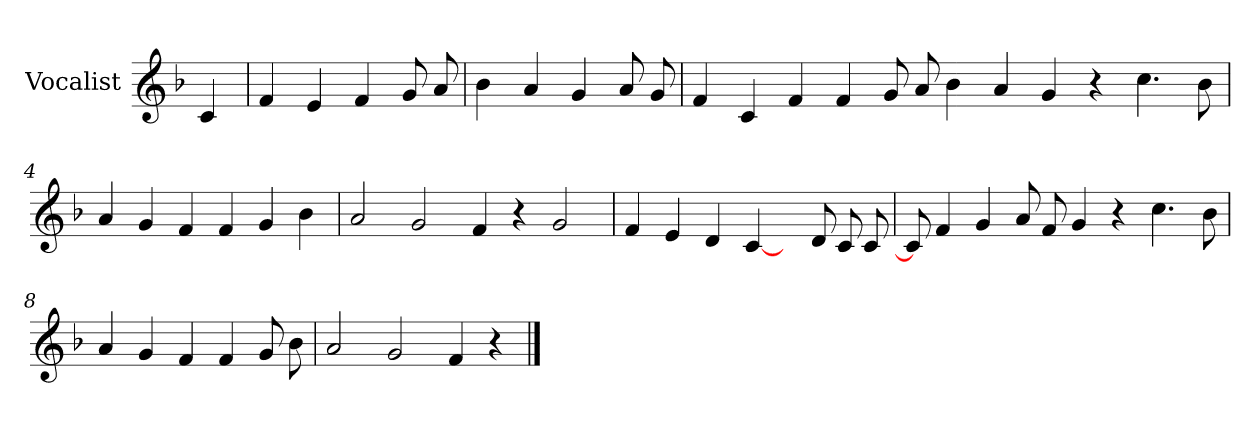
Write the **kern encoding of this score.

**kern
*part1
*staff1
*I"Vocalist
*k[b-]
*F:
=
4c
=1
4f
4e
4f
8g
8a
=2
4b-
4a
4g
8a
8g
=3
4f
4c
4f
4f
8g
8a
4b-
4a
4g
4r
4.cc
8b-
=4
4a
4g
4f
4f
4g
4b-
=5
2a
2g
4f
4r
2g
=6
4f
4e
4d
[4c
8ryy
8d
8c
8c
=7
8c]
4f
4g
8a
8f
4g
4r
4.cc
8b-
=8
4a
4g
4f
4f
8g
8b-
=9
2a
2g
4f
4r
==
*-
